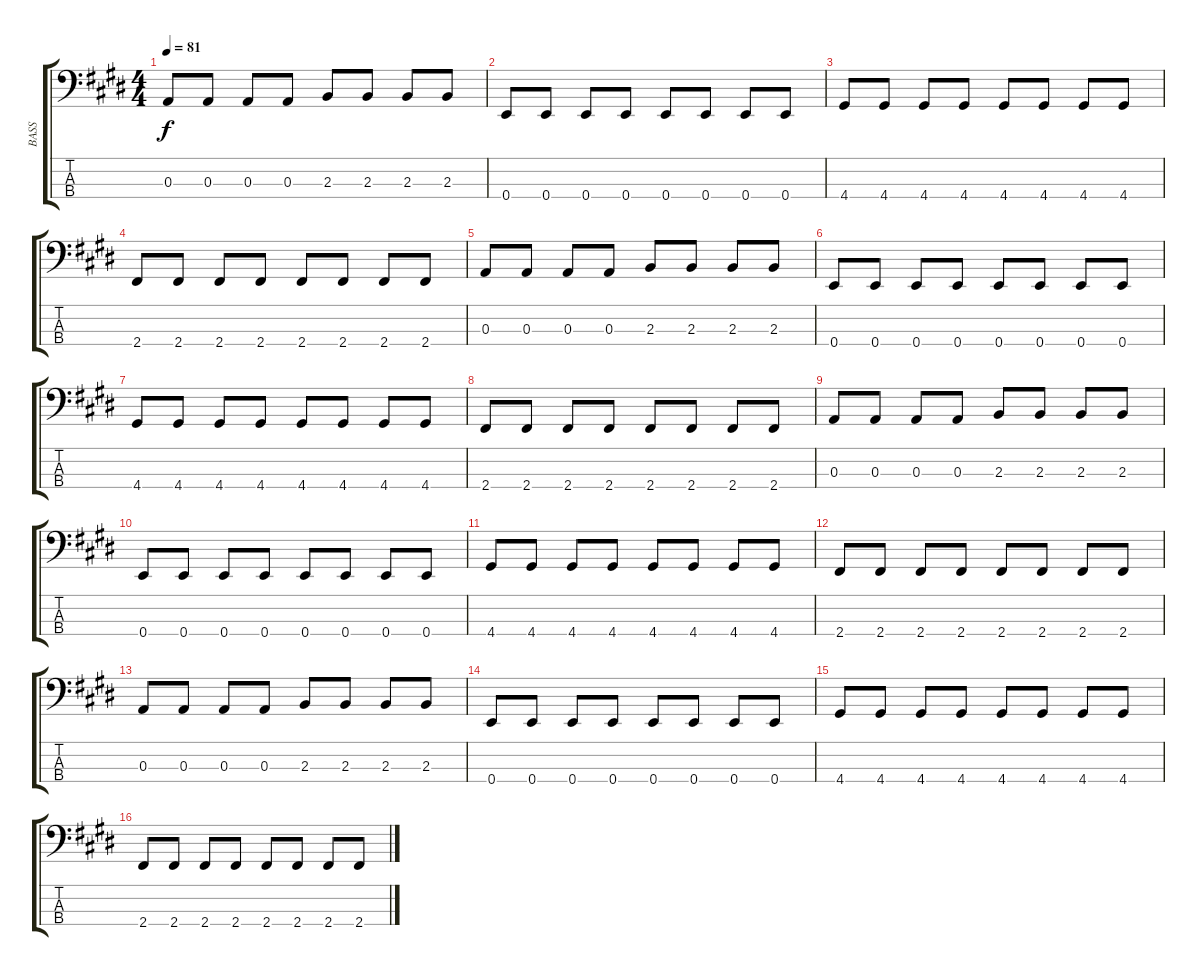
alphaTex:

\track ("BASS" "BASS") {instrument electricbassfinger}
\staff {score tabs}
\tuning (G2 D2 A1 E1) {hide}
\ts (4 4)
\tempo 81
\clef f4
\ks e
0.3.8{dy f} 0.3.8 0.3.8 0.3.8 2.3.8 2.3.8 2.3.8 2.3.8 |
0.4.8 0.4.8 0.4.8 0.4.8 0.4.8 0.4.8 0.4.8 0.4.8 |
4.4.8 4.4.8 4.4.8 4.4.8 4.4.8 4.4.8 4.4.8 4.4.8 |
2.4.8 2.4.8 2.4.8 2.4.8 2.4.8 2.4.8 2.4.8 2.4.8 |
0.3.8 0.3.8 0.3.8 0.3.8 2.3.8 2.3.8 2.3.8 2.3.8 |
0.4.8 0.4.8 0.4.8 0.4.8 0.4.8 0.4.8 0.4.8 0.4.8 |
4.4.8 4.4.8 4.4.8 4.4.8 4.4.8 4.4.8 4.4.8 4.4.8 |
2.4.8 2.4.8 2.4.8 2.4.8 2.4.8 2.4.8 2.4.8 2.4.8 |
0.3.8 0.3.8 0.3.8 0.3.8 2.3.8 2.3.8 2.3.8 2.3.8 |
0.4.8 0.4.8 0.4.8 0.4.8 0.4.8 0.4.8 0.4.8 0.4.8 |
4.4.8 4.4.8 4.4.8 4.4.8 4.4.8 4.4.8 4.4.8 4.4.8 |
2.4.8 2.4.8 2.4.8 2.4.8 2.4.8 2.4.8 2.4.8 2.4.8 |
0.3.8 0.3.8 0.3.8 0.3.8 2.3.8 2.3.8 2.3.8 2.3.8 |
0.4.8 0.4.8 0.4.8 0.4.8 0.4.8 0.4.8 0.4.8 0.4.8 |
4.4.8 4.4.8 4.4.8 4.4.8 4.4.8 4.4.8 4.4.8 4.4.8 |
2.4.8 2.4.8 2.4.8 2.4.8 2.4.8 2.4.8 2.4.8 2.4.8
